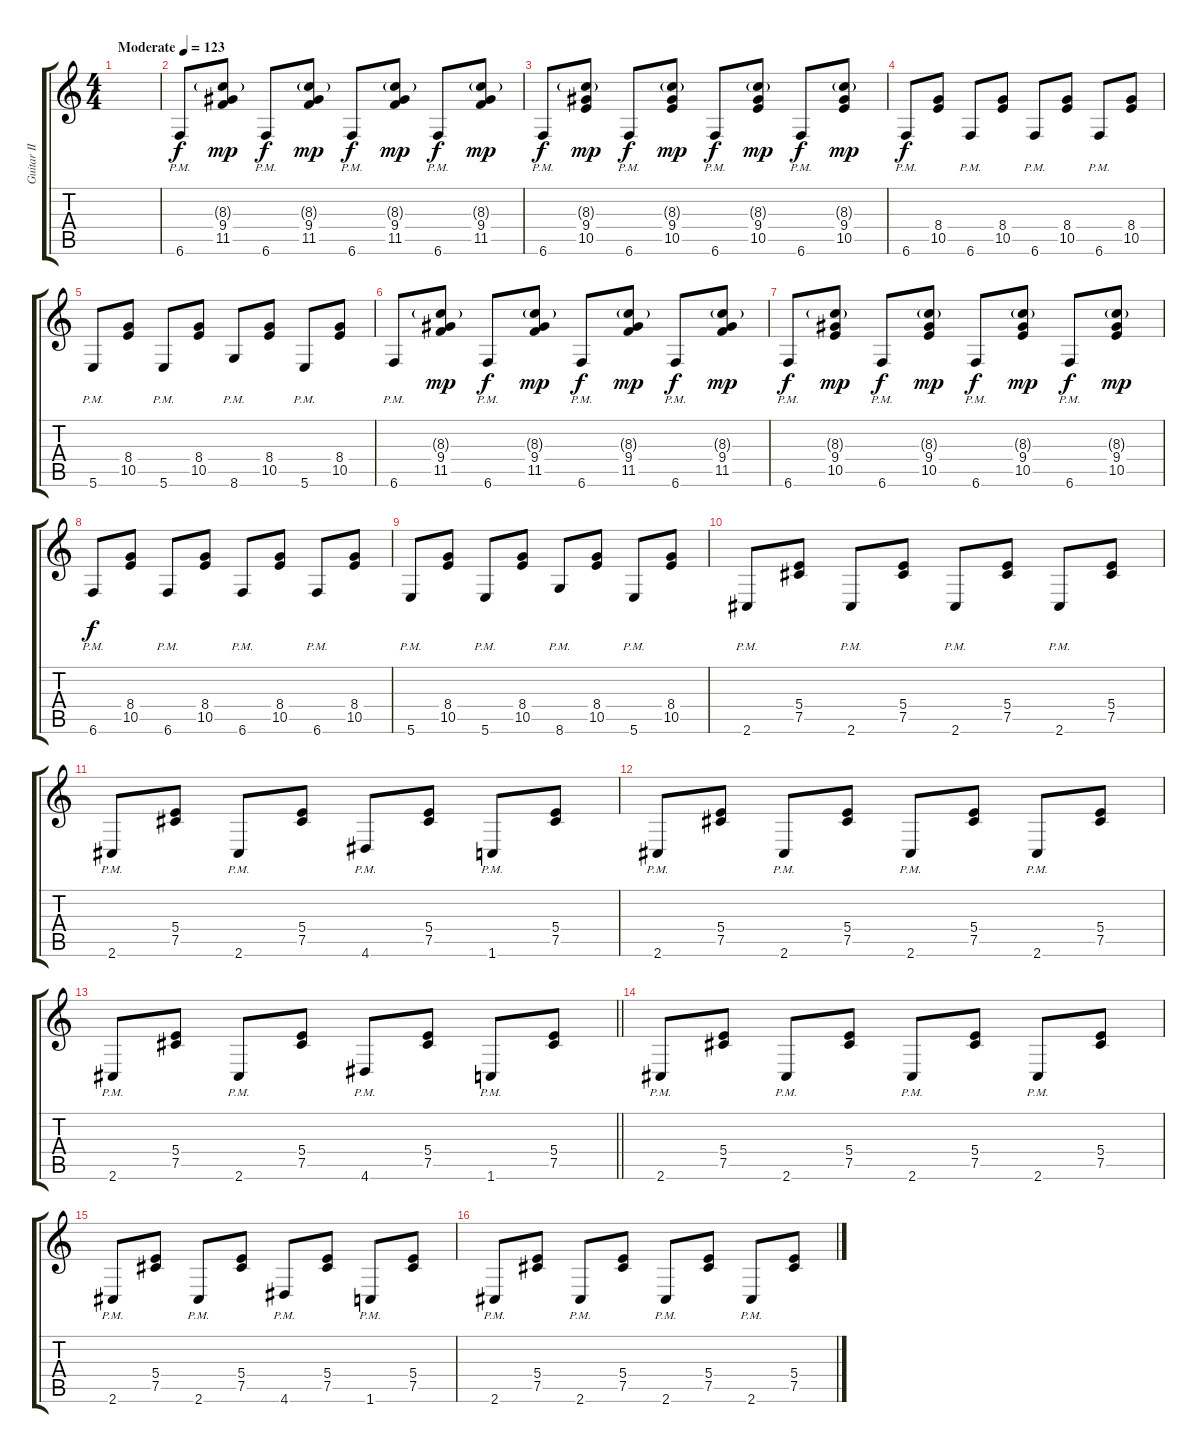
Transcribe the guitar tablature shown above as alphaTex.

\track ("Guitar II" "Guitar II") {instrument distortionguitar}
\staff {score tabs}
\tuning (Db4 Ab3 E3 B2 Gb2 B1) {hide}
\ts (4 4)
\tempo (123 "Moderate")
\clef g2
\ks c
|
6.6{pm}.8 (8.3{g} 9.4 11.5).8{dy mp} 6.6{pm}.8{dy f} (8.3{g} 9.4 11.5).8{dy mp} 6.6{pm}.8{dy f} (8.3{g} 9.4 11.5).8{dy mp} 6.6{pm}.8{dy f} (8.3{g} 9.4 11.5).8{dy mp} |
6.6{pm}.8{dy f} (8.3{g} 9.4 10.5).8{dy mp} 6.6{pm}.8{dy f} (8.3{g} 9.4 10.5).8{dy mp} 6.6{pm}.8{dy f} (8.3{g} 9.4 10.5).8{dy mp} 6.6{pm}.8{dy f} (8.3{g} 9.4 10.5).8{dy mp} |
6.6{pm}.8{dy f} (8.4 10.5).8 6.6{pm}.8 (8.4 10.5).8 6.6{pm}.8 (8.4 10.5).8 6.6{pm}.8 (8.4 10.5).8 |
5.6{pm}.8 (8.4 10.5).8 5.6{pm}.8 (8.4 10.5).8 8.6{pm}.8 (8.4 10.5).8 5.6{pm}.8 (8.4 10.5).8 |
6.6{pm}.8 (8.3{g} 9.4 11.5).8{dy mp} 6.6{pm}.8{dy f} (8.3{g} 9.4 11.5).8{dy mp} 6.6{pm}.8{dy f} (8.3{g} 9.4 11.5).8{dy mp} 6.6{pm}.8{dy f} (8.3{g} 9.4 11.5).8{dy mp} |
6.6{pm}.8{dy f} (8.3{g} 9.4 10.5).8{dy mp} 6.6{pm}.8{dy f} (8.3{g} 9.4 10.5).8{dy mp} 6.6{pm}.8{dy f} (8.3{g} 9.4 10.5).8{dy mp} 6.6{pm}.8{dy f} (8.3{g} 9.4 10.5).8{dy mp} |
6.6{pm}.8{dy f} (8.4 10.5).8 6.6{pm}.8 (8.4 10.5).8 6.6{pm}.8 (8.4 10.5).8 6.6{pm}.8 (8.4 10.5).8 |
5.6{pm}.8 (8.4 10.5).8 5.6{pm}.8 (8.4 10.5).8 8.6{pm}.8 (8.4 10.5).8 5.6{pm}.8 (8.4 10.5).8 |
2.6{pm}.8 (5.4 7.5).8 2.6{pm}.8 (5.4 7.5).8 2.6{pm}.8 (5.4 7.5).8 2.6{pm}.8 (5.4 7.5).8 |
2.6{pm}.8 (5.4 7.5).8 2.6{pm}.8 (5.4 7.5).8 4.6{pm}.8 (5.4 7.5).8 1.6{pm}.8 (5.4 7.5).8 |
2.6{pm}.8 (5.4 7.5).8 2.6{pm}.8 (5.4 7.5).8 2.6{pm}.8 (5.4 7.5).8 2.6{pm}.8 (5.4 7.5).8 |
\barLineRight lightlight
2.6{pm}.8 (5.4 7.5).8 2.6{pm}.8 (5.4 7.5).8 4.6{pm}.8 (5.4 7.5).8 1.6{pm}.8 (5.4 7.5).8 |
2.6{pm}.8 (5.4 7.5).8 2.6{pm}.8 (5.4 7.5).8 2.6{pm}.8 (5.4 7.5).8 2.6{pm}.8 (5.4 7.5).8 |
2.6{pm}.8 (5.4 7.5).8 2.6{pm}.8 (5.4 7.5).8 4.6{pm}.8 (5.4 7.5).8 1.6{pm}.8 (5.4 7.5).8 |
2.6{pm}.8 (5.4 7.5).8 2.6{pm}.8 (5.4 7.5).8 2.6{pm}.8 (5.4 7.5).8 2.6{pm}.8 (5.4 7.5).8
